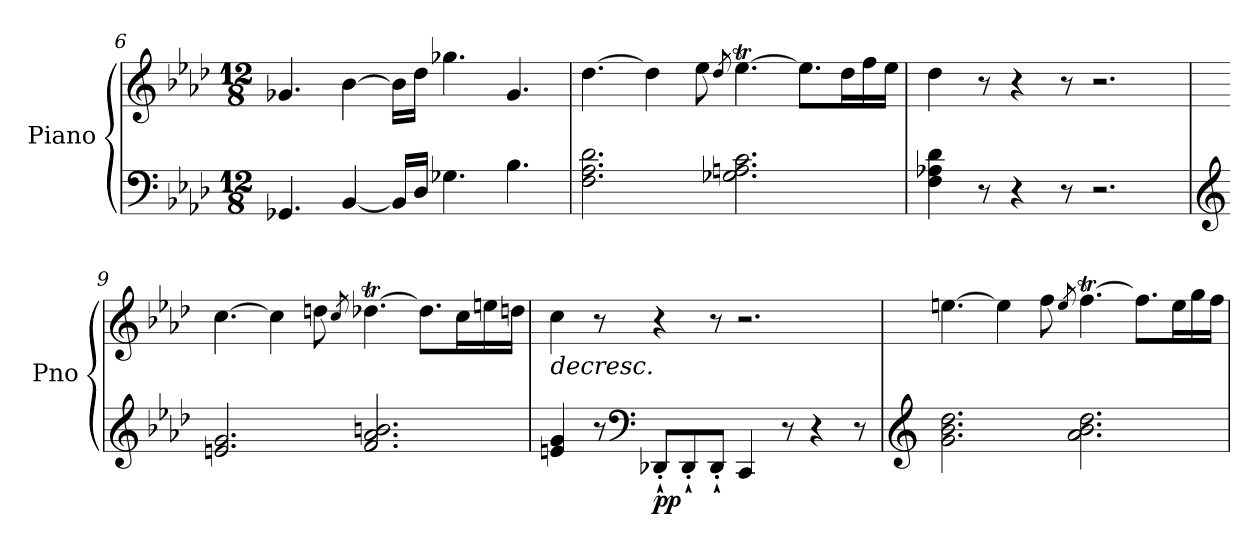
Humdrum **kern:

**kern	**kern	**dynam
*part1	*part1	*part1
*staff2	*staff1	*staff1/2
*I"Piano	*	*
*I'Pno	*	*
*clefF4	*clefG2	*
*k[b-e-a-d-]	*k[b-e-a-d-]	*
*A-:	*A-:	*
*M12/8	*M12/8	*
=6	=6	=6
4.GG-X/	4.g-X/	.
[4BB-/	[4b-\	.
16BB-/LL]	16b-\LL]	.
16D-/JJ	16dd-\JJ	.
4.G-X\	4.gg-X\	.
4.B-\	4.g-/	.
=7	=7	=7
2.F\ 2.A-\ 2.d-\	[4.dd-\	.
.	4dd-\]	.
.	8ee-\	.
.	8qdd-/	.
2.G-X\ 2.An\ 2.c\	[4.ee-T\	.
.	8.ee-\L]	.
.	16dd-\L	.
.	16ff\	.
.	16ee-\JJ	.
=8	=8	=8
4F\ 4A-X\ 4d-\	4dd-\	.
8r	8r	.
4r	4r	.
8r	8r	.
2.r	2.r	.
=9	=9	=9
*clefG2	*	*
2.en/ 2.g/	[4.cc\	.
.	4cc\]	.
.	8ddn\	.
.	8qcc/	.
2.f/ 2.a-/ 2.bn/	[4.dd-XT\	.
.	8.dd-\L]	.
.	16cc\L	.
.	16een\	.
.	16ddn\JJ	.
=10	=10	=10
!	!	!LO:HP:b
4en/ 4g/	4cc\	>
8r	8r	.
*clefF4	*	*
!	!	!LO:DY:b=2
8DD-X'`/L	4r	pp
8DD-'`/	.	.
8DD-'`/J	8r	.
4CC/	2.r	.
8r	.	.
4r	.	.
8r	.	.
=11	=11	=11
*clefG2	*	*
2.g\ 2.b-\ 2.dd-\	[4.een\	.
.	4ee\]	.
.	8ff\	.
.	8qee/	.
2.a-\ 2.b-\ 2.dd-\	[4.ffT\	.
.	8.ff\L]	.
.	16ee\L	.
.	16gg\	.
.	16ff\JJ	.
.	.	]
=	=	=
*-	*-	*-
